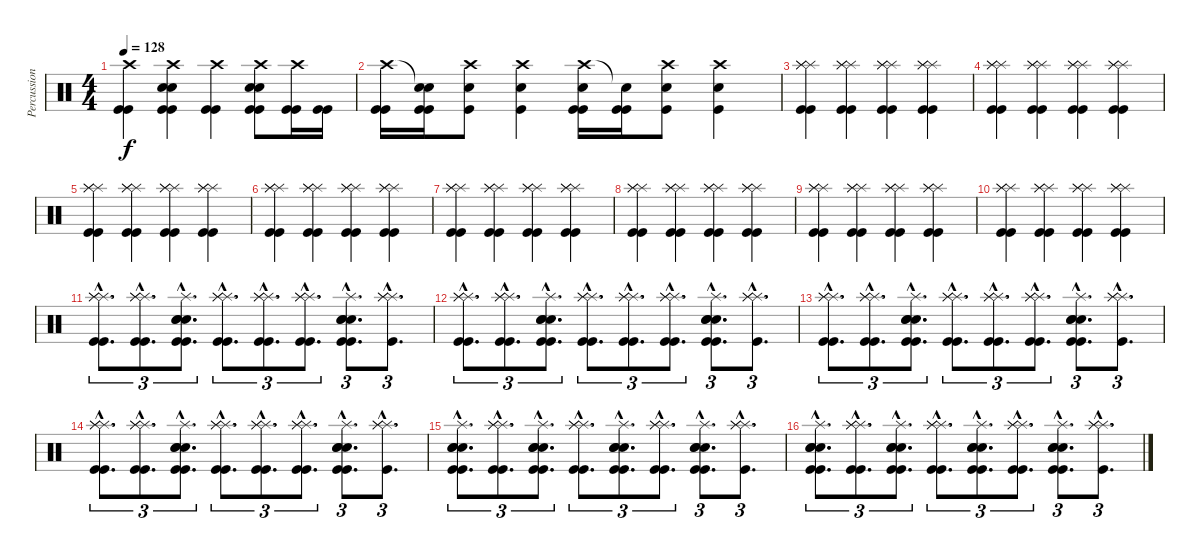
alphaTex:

\track ("Percussions" "Percussion") {instrument percussion}
\staff {score}
\articulation defaults
\ts (4 4)
\tempo 128
\clef neutral
\ks c
("Crash high (hit)" "Kick (hit)" "Kick (hit)").4{dy f} ("Crash high (hit)" "Snare (hit) 2" "Snare (hit) 2" "Kick (hit)" "Kick (hit)").4 ("Crash high (hit)" "Kick (hit)" "Kick (hit)").4 ("Crash high (hit)" "Snare (hit) 2" "Snare (hit) 2" "Kick (hit)" "Kick (hit)").8 ("Crash high (hit)" "Kick (hit)" "Kick (hit)").16 ("Kick (hit)" "Kick (hit)").16 |
("Crash high (hit)" "Kick (hit)" "Kick (hit)").16 ("Snare (hit)"{t} "Snare (hit) 2" "Kick (hit)" "Kick (hit)").16 ("Crash high (hit)" "Snare (hit) 2" "Kick (hit)").8 ("Crash high (hit)" "Snare (hit) 2" "Kick (hit)").4 ("Crash high (hit)" "Snare (hit) 2" "Kick (hit)" "Kick (hit)").16 ("Snare (hit)"{t} "Kick (hit)" "Kick (hit)").16 ("Crash high (hit)" "Snare (hit) 2" "Kick (hit)").8 ("Crash high (hit)" "Snare (hit) 2" "Kick (hit)").4 |
("Splash (hit)" "Splash (hit)" "Splash (hit)" "Kick (hit)" "Kick (hit)").4 ("Splash (hit)" "Splash (hit)" "Splash (hit)" "Kick (hit)" "Kick (hit)").4 ("Splash (hit)" "Splash (hit)" "Splash (hit)" "Kick (hit)" "Kick (hit)").4 ("Splash (hit)" "Splash (hit)" "Splash (hit)" "Kick (hit)" "Kick (hit)").4 |
("Splash (hit)" "Splash (hit)" "Splash (hit)" "Kick (hit)" "Kick (hit)").4 ("Splash (hit)" "Splash (hit)" "Splash (hit)" "Kick (hit)" "Kick (hit)").4 ("Splash (hit)" "Splash (hit)" "Splash (hit)" "Kick (hit)" "Kick (hit)").4 ("Splash (hit)" "Splash (hit)" "Splash (hit)" "Kick (hit)" "Kick (hit)").4 |
("Splash (hit)" "Splash (hit)" "Splash (hit)" "Kick (hit)" "Kick (hit)").4 ("Splash (hit)" "Splash (hit)" "Splash (hit)" "Kick (hit)" "Kick (hit)").4 ("Splash (hit)" "Splash (hit)" "Splash (hit)" "Kick (hit)" "Kick (hit)").4 ("Splash (hit)" "Splash (hit)" "Splash (hit)" "Kick (hit)" "Kick (hit)").4 |
("Splash (hit)" "Splash (hit)" "Splash (hit)" "Kick (hit)" "Kick (hit)").4 ("Splash (hit)" "Splash (hit)" "Splash (hit)" "Kick (hit)" "Kick (hit)").4 ("Splash (hit)" "Splash (hit)" "Splash (hit)" "Kick (hit)" "Kick (hit)").4 ("Splash (hit)" "Splash (hit)" "Splash (hit)" "Kick (hit)" "Kick (hit)").4 |
("Splash (hit)" "Splash (hit)" "Splash (hit)" "Kick (hit)" "Kick (hit)").4 ("Splash (hit)" "Splash (hit)" "Splash (hit)" "Kick (hit)" "Kick (hit)").4 ("Splash (hit)" "Splash (hit)" "Splash (hit)" "Kick (hit)" "Kick (hit)").4 ("Splash (hit)" "Splash (hit)" "Splash (hit)" "Kick (hit)" "Kick (hit)").4 |
("Splash (hit)" "Splash (hit)" "Splash (hit)" "Kick (hit)" "Kick (hit)").4 ("Splash (hit)" "Splash (hit)" "Splash (hit)" "Kick (hit)" "Kick (hit)").4 ("Splash (hit)" "Splash (hit)" "Splash (hit)" "Kick (hit)" "Kick (hit)").4 ("Splash (hit)" "Splash (hit)" "Splash (hit)" "Kick (hit)" "Kick (hit)").4 |
("Splash (hit)" "Splash (hit)" "Splash (hit)" "Kick (hit)" "Kick (hit)").4 ("Splash (hit)" "Splash (hit)" "Splash (hit)" "Kick (hit)" "Kick (hit)").4 ("Splash (hit)" "Splash (hit)" "Splash (hit)" "Kick (hit)" "Kick (hit)").4 ("Splash (hit)" "Splash (hit)" "Splash (hit)" "Kick (hit)" "Kick (hit)").4 |
("Splash (hit)" "Splash (hit)" "Splash (hit)" "Kick (hit)" "Kick (hit)").4 ("Splash (hit)" "Splash (hit)" "Splash (hit)" "Kick (hit)" "Kick (hit)").4 ("Splash (hit)" "Splash (hit)" "Splash (hit)" "Kick (hit)" "Kick (hit)").4 ("Splash (hit)" "Splash (hit)" "Splash (hit)" "Kick (hit)" "Kick (hit)").4 |
("Splash (hit)"{hac} "Splash (hit)"{hac} "Splash (hit)"{hac} "Kick (hit)"{hac} "Kick (hit)"{hac}).8{d tu (3 2)} ("Splash (hit)"{hac} "Splash (hit)"{hac} "Splash (hit)"{hac} "Kick (hit)"{hac} "Kick (hit)"{hac}).8{d tu (3 2)} ("Splash (hit)"{hac} "Snare (hit) 2"{hac} "Snare (hit) 2"{hac} "Snare (hit) 2"{hac} "Kick (hit)"{hac} "Kick (hit)"{hac}).8{d tu (3 2)} ("Splash (hit)"{hac} "Splash (hit)"{hac} "Splash (hit)"{hac} "Kick (hit)"{hac} "Kick (hit)"{hac}).8{d tu (3 2)} ("Splash (hit)"{hac} "Splash (hit)"{hac} "Splash (hit)"{hac} "Kick (hit)"{hac} "Kick (hit)"{hac}).8{d tu (3 2)} ("Splash (hit)"{hac} "Splash (hit)"{hac} "Splash (hit)"{hac} "Kick (hit)"{hac} "Kick (hit)"{hac}).8{d tu (3 2)} ("Splash (hit)"{hac} "Snare (hit) 2"{hac} "Snare (hit) 2"{hac} "Snare (hit) 2"{hac} "Kick (hit)"{hac} "Kick (hit)"{hac}).8{d tu (3 2)} ("Splash (hit)"{hac} "Splash (hit)"{hac} "Splash (hit)"{hac} "Kick (hit)"{hac}).8{d tu (3 2)} |
("Splash (hit)"{hac} "Splash (hit)"{hac} "Splash (hit)"{hac} "Kick (hit)"{hac} "Kick (hit)"{hac}).8{d tu (3 2)} ("Splash (hit)"{hac} "Splash (hit)"{hac} "Splash (hit)"{hac} "Kick (hit)"{hac} "Kick (hit)"{hac}).8{d tu (3 2)} ("Splash (hit)"{hac} "Snare (hit) 2"{hac} "Snare (hit) 2"{hac} "Snare (hit) 2"{hac} "Kick (hit)"{hac} "Kick (hit)"{hac}).8{d tu (3 2)} ("Splash (hit)"{hac} "Splash (hit)"{hac} "Splash (hit)"{hac} "Kick (hit)"{hac} "Kick (hit)"{hac}).8{d tu (3 2)} ("Splash (hit)"{hac} "Splash (hit)"{hac} "Splash (hit)"{hac} "Kick (hit)"{hac} "Kick (hit)"{hac}).8{d tu (3 2)} ("Splash (hit)"{hac} "Splash (hit)"{hac} "Splash (hit)"{hac} "Kick (hit)"{hac} "Kick (hit)"{hac}).8{d tu (3 2)} ("Splash (hit)"{hac} "Snare (hit) 2"{hac} "Snare (hit) 2"{hac} "Snare (hit) 2"{hac} "Kick (hit)"{hac} "Kick (hit)"{hac}).8{d tu (3 2)} ("Splash (hit)"{hac} "Splash (hit)"{hac} "Splash (hit)"{hac} "Kick (hit)"{hac}).8{d tu (3 2)} |
("Splash (hit)"{hac} "Splash (hit)"{hac} "Splash (hit)"{hac} "Kick (hit)"{hac} "Kick (hit)"{hac}).8{d tu (3 2)} ("Splash (hit)"{hac} "Splash (hit)"{hac} "Splash (hit)"{hac} "Kick (hit)"{hac} "Kick (hit)"{hac}).8{d tu (3 2)} ("Splash (hit)"{hac} "Snare (hit) 2"{hac} "Snare (hit) 2"{hac} "Snare (hit) 2"{hac} "Kick (hit)"{hac} "Kick (hit)"{hac}).8{d tu (3 2)} ("Splash (hit)"{hac} "Splash (hit)"{hac} "Splash (hit)"{hac} "Kick (hit)"{hac} "Kick (hit)"{hac}).8{d tu (3 2)} ("Splash (hit)"{hac} "Splash (hit)"{hac} "Splash (hit)"{hac} "Kick (hit)"{hac} "Kick (hit)"{hac}).8{d tu (3 2)} ("Splash (hit)"{hac} "Splash (hit)"{hac} "Splash (hit)"{hac} "Kick (hit)"{hac} "Kick (hit)"{hac}).8{d tu (3 2)} ("Splash (hit)"{hac} "Snare (hit) 2"{hac} "Snare (hit) 2"{hac} "Snare (hit) 2"{hac} "Kick (hit)"{hac} "Kick (hit)"{hac}).8{d tu (3 2)} ("Splash (hit)"{hac} "Splash (hit)"{hac} "Splash (hit)"{hac} "Kick (hit)"{hac}).8{d tu (3 2)} |
("Splash (hit)"{hac} "Splash (hit)"{hac} "Splash (hit)"{hac} "Kick (hit)"{hac} "Kick (hit)"{hac}).8{d tu (3 2)} ("Splash (hit)"{hac} "Splash (hit)"{hac} "Splash (hit)"{hac} "Kick (hit)"{hac} "Kick (hit)"{hac}).8{d tu (3 2)} ("Splash (hit)"{hac} "Snare (hit) 2"{hac} "Snare (hit) 2"{hac} "Snare (hit) 2"{hac} "Kick (hit)"{hac} "Kick (hit)"{hac}).8{d tu (3 2)} ("Splash (hit)"{hac} "Splash (hit)"{hac} "Splash (hit)"{hac} "Kick (hit)"{hac} "Kick (hit)"{hac}).8{d tu (3 2)} ("Splash (hit)"{hac} "Splash (hit)"{hac} "Splash (hit)"{hac} "Kick (hit)"{hac} "Kick (hit)"{hac}).8{d tu (3 2)} ("Splash (hit)"{hac} "Splash (hit)"{hac} "Splash (hit)"{hac} "Kick (hit)"{hac} "Kick (hit)"{hac}).8{d tu (3 2)} ("Splash (hit)"{hac} "Snare (hit) 2"{hac} "Snare (hit) 2"{hac} "Snare (hit) 2"{hac} "Kick (hit)"{hac} "Kick (hit)"{hac}).8{d tu (3 2)} ("Splash (hit)"{hac} "Splash (hit)"{hac} "Splash (hit)"{hac} "Kick (hit)"{hac}).8{d tu (3 2)} |
("Splash (hit)"{hac} "Snare (hit) 2"{hac} "Snare (hit) 2"{hac} "Snare (hit) 2"{hac} "Kick (hit)"{hac} "Kick (hit)"{hac}).8{d tu (3 2)} ("Splash (hit)"{hac} "Splash (hit)"{hac} "Splash (hit)"{hac} "Kick (hit)"{hac} "Kick (hit)"{hac}).8{d tu (3 2)} ("Splash (hit)"{hac} "Snare (hit) 2"{hac} "Snare (hit) 2"{hac} "Snare (hit) 2"{hac} "Kick (hit)"{hac} "Kick (hit)"{hac}).8{d tu (3 2)} ("Splash (hit)"{hac} "Splash (hit)"{hac} "Splash (hit)"{hac} "Kick (hit)"{hac} "Kick (hit)"{hac}).8{d tu (3 2)} ("Splash (hit)"{hac} "Snare (hit) 2"{hac} "Snare (hit) 2"{hac} "Snare (hit) 2"{hac} "Kick (hit)"{hac} "Kick (hit)"{hac}).8{d tu (3 2)} ("Splash (hit)"{hac} "Splash (hit)"{hac} "Splash (hit)"{hac} "Kick (hit)"{hac} "Kick (hit)"{hac}).8{d tu (3 2)} ("Splash (hit)"{hac} "Snare (hit) 2"{hac} "Snare (hit) 2"{hac} "Snare (hit) 2"{hac} "Kick (hit)"{hac} "Kick (hit)"{hac}).8{d tu (3 2)} ("Splash (hit)"{hac} "Splash (hit)"{hac} "Splash (hit)"{hac} "Kick (hit)"{hac}).8{d tu (3 2)} |
("Splash (hit)"{hac} "Snare (hit) 2"{hac} "Snare (hit) 2"{hac} "Snare (hit) 2"{hac} "Kick (hit)"{hac} "Kick (hit)"{hac}).8{d tu (3 2)} ("Splash (hit)"{hac} "Splash (hit)"{hac} "Splash (hit)"{hac} "Kick (hit)"{hac} "Kick (hit)"{hac}).8{d tu (3 2)} ("Splash (hit)"{hac} "Snare (hit) 2"{hac} "Snare (hit) 2"{hac} "Snare (hit) 2"{hac} "Kick (hit)"{hac} "Kick (hit)"{hac}).8{d tu (3 2)} ("Splash (hit)"{hac} "Splash (hit)"{hac} "Splash (hit)"{hac} "Kick (hit)"{hac} "Kick (hit)"{hac}).8{d tu (3 2)} ("Splash (hit)"{hac} "Snare (hit) 2"{hac} "Snare (hit) 2"{hac} "Snare (hit) 2"{hac} "Kick (hit)"{hac} "Kick (hit)"{hac}).8{d tu (3 2)} ("Splash (hit)"{hac} "Splash (hit)"{hac} "Splash (hit)"{hac} "Kick (hit)"{hac} "Kick (hit)"{hac}).8{d tu (3 2)} ("Splash (hit)"{hac} "Snare (hit) 2"{hac} "Snare (hit) 2"{hac} "Snare (hit) 2"{hac} "Kick (hit)"{hac} "Kick (hit)"{hac}).8{d tu (3 2)} ("Splash (hit)"{hac} "Splash (hit)"{hac} "Splash (hit)"{hac} "Kick (hit)"{hac}).8{d tu (3 2)}
